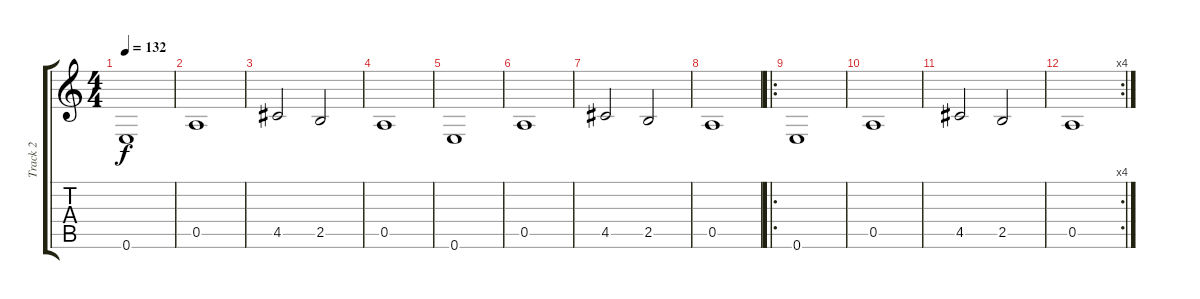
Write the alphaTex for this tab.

\track ("Track 2" "Track 2") {instrument acousticbass}
\staff {score tabs}
\tuning (E4 B3 G3 D3 A2 E2) {hide}
\ts (4 4)
\tempo 132
\clef g2
\ks c
0.6.1{dy f instrument acousticbass} |
0.5.1 |
4.5.2 2.5.2 |
0.5.1 |
0.6.1 |
0.5.1 |
4.5.2 2.5.2 |
0.5.1 |
\ro
0.6.1 |
0.5.1 |
4.5.2 2.5.2 |
\rc 4
0.5.1
